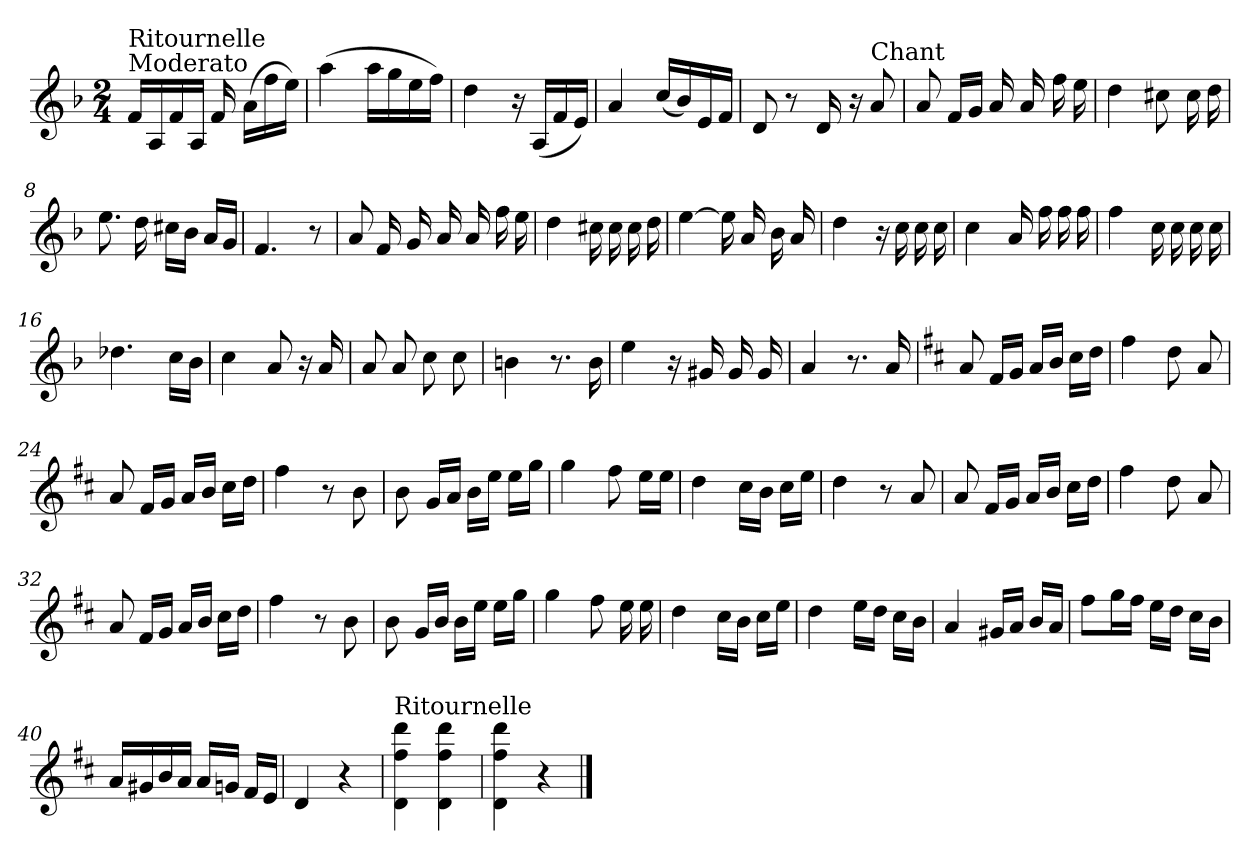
**kern
*part1
*staff1
*clefG2
*k[b-]
*F:
*M2/4
=1
!LO:TX:a:t=Moderato
!LO:TX:a:t=Ritournelle
16f/LL
16A/
16f/
16A/JJ
16f/
(>16a\LL
16ff\
16ee\JJ)
=2
(>4aa\
16aa\LL
16gg\
16ee\
16ff\JJ)
=3
4dd\
16r
(<16A/LL
16f/
16e/JJ)
=4
4a/
(<16cc/LL
16b-/)
16e/
16f/JJ
=5
8d/
8r
16d/
16r
!LO:TX:a:t=Chant
8a/
=6
8a/
16f/LL
16g/JJ
16a/
16a/
16ff\
16ee\
!!LO:LB:g=z
=7
4dd\
8cc#X\
16cc#\
16dd\
=8
8.ee\
16dd\
16cc#X\LL
16b-\JJ
16a/LL
16g/JJ
=9
4.f/
8r
=10
8a/
16f/
16g/
16a/
16a/
16ff\
16ee\
=11
4dd\
16cc#X\
16cc#\
16cc#\
16dd\
=12
[4ee\
16ee\]
16a/
16b-\
16a/
=13
4dd\
16r
16cc\
16cc\
16cc\
!!LO:LB:g=z
=14
4cc\
16a/
16ff\
16ff\
16ff\
=15
4ff\
16cc\
16cc\
16cc\
16cc\
=16
4.dd-X\
16cc\LL
16b-\JJ
=17
4cc\
8a/
16r
16a/
=18
8a/
8a/
8cc\
8cc\
=19
4bn\
8.r
16b\
=20
4ee\
16r
16g#X/
16g#/
16g#/
=21
4a/
8.r
16a/
=22
*k[f#c#]
8a/
16f#/LL
16g/JJ
16a/LL
16b/JJ
16cc#\LL
16dd\JJ
=23
4ff#\
8dd\
8a/
=24
8a/
16f#/LL
16g/JJ
16a/LL
16b/JJ
16cc#\LL
16dd\JJ
=25
4ff#\
8r
8b\
=26
8b\
16g/LL
16a/JJ
16b\LL
16ee\JJ
16ee\LL
16gg\JJ
=27
4gg\
8ff#\
16ee\LL
16ee\JJ
=28
4dd\
16cc#\LL
16b\JJ
16cc#\LL
16ee\JJ
=29
4dd\
8r
8a/
!!LO:LB:g=z
=30
8a/
16f#/LL
16g/JJ
16a/LL
16b/JJ
16cc#\LL
16dd\JJ
=31
4ff#\
8dd\
8a/
=32
8a/
16f#/LL
16g/JJ
16a/LL
16b/JJ
16cc#\LL
16dd\JJ
=33
4ff#\
8r
8b\
=34
8b\
16g/LL
16b/JJ
16b\LL
16ee\JJ
16ee\LL
16gg\JJ
=35
4gg\
8ff#\
16ee\
16ee\
=36
4dd\
16cc#\LL
16b\JJ
16cc#\LL
16ee\JJ
!!LO:LB:g=z
=37
4dd\
16ee\LL
16dd\JJ
16cc#\LL
16b\JJ
=38
4a/
16g#X/LL
16a/JJ
16b/LL
16a/JJ
=39
8ff#\L
16gg\L
16ff#\JJ
16ee\LL
16dd\JJ
16cc#\LL
16b\JJ
=40
16a/LL
16g#X/
16b/
16a/JJ
16a/LL
16gn/JJ
16f#/LL
16e/JJ
=41
4d/
4r
=42
!LO:TX:a:t=Ritournelle
4d\ 4ff#\ 4ddd\
4d\ 4ff#\ 4ddd\
=43
4d\ 4ff#\ 4ddd\
4r
==
*-
